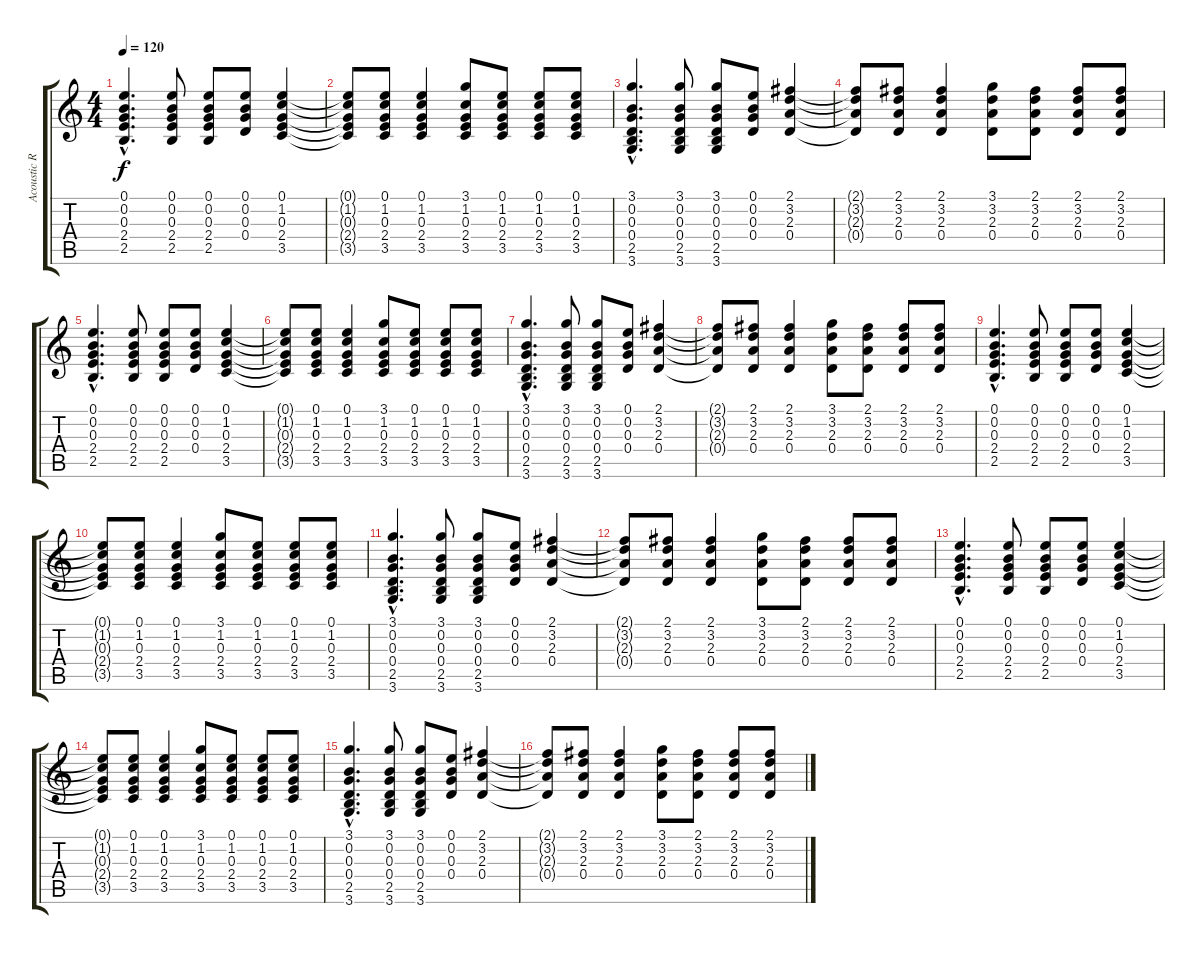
\track ("Acoustic Rhythm" "Acoustic R") {instrument acousticguitarsteel}
\staff {score tabs}
\tuning (E4 B3 G3 D3 A2 E2) {hide}
\ts (4 4)
\tempo 120
\clef g2
\ks c
(0.1{hac} 0.2{hac} 0.3{hac} 2.4{hac} 2.5{hac}).4{d dy f instrument acousticguitarsteel} (0.1 0.2 0.3 2.4 2.5).8 (0.1 0.2 0.3 2.4 2.5).8 (0.1 0.2 0.3 0.4).8 (0.1 1.2 0.3 2.4 3.5).4 |
(0.1{t} 1.2{t} 0.3{t} 2.4{t} 3.5{t}).8 (0.1 1.2 0.3 2.4 3.5).8 (0.1 1.2 0.3 2.4 3.5).4 (3.1 1.2 0.3 2.4 3.5).8 (0.1 1.2 0.3 2.4 3.5).8 (0.1 1.2 0.3 2.4 3.5).8 (0.1 1.2 0.3 2.4 3.5).8 |
(3.1{hac} 0.2{hac} 0.3{hac} 0.4{hac} 2.5{hac} 3.6{hac}).4{d} (3.1 0.2 0.3 0.4 2.5 3.6).8 (3.1 0.2 0.3 0.4 2.5 3.6).8 (0.1 0.2 0.3 0.4).8 (2.1 3.2 2.3 0.4).4 |
(2.1{t} 3.2{t} 2.3{t} 0.4{t}).8 (2.1 3.2 2.3 0.4).8 (2.1 3.2 2.3 0.4).4 (3.1 3.2 2.3 0.4).8 (2.1 3.2 2.3 0.4).8 (2.1 3.2 2.3 0.4).8 (2.1 3.2 2.3 0.4).8 |
(0.1{hac} 0.2{hac} 0.3{hac} 2.4{hac} 2.5{hac}).4{d} (0.1 0.2 0.3 2.4 2.5).8 (0.1 0.2 0.3 2.4 2.5).8 (0.1 0.2 0.3 0.4).8 (0.1 1.2 0.3 2.4 3.5).4 |
(0.1{t} 1.2{t} 0.3{t} 2.4{t} 3.5{t}).8 (0.1 1.2 0.3 2.4 3.5).8 (0.1 1.2 0.3 2.4 3.5).4 (3.1 1.2 0.3 2.4 3.5).8 (0.1 1.2 0.3 2.4 3.5).8 (0.1 1.2 0.3 2.4 3.5).8 (0.1 1.2 0.3 2.4 3.5).8 |
(3.1{hac} 0.2{hac} 0.3{hac} 0.4{hac} 2.5{hac} 3.6{hac}).4{d} (3.1 0.2 0.3 0.4 2.5 3.6).8 (3.1 0.2 0.3 0.4 2.5 3.6).8 (0.1 0.2 0.3 0.4).8 (2.1 3.2 2.3 0.4).4 |
(2.1{t} 3.2{t} 2.3{t} 0.4{t}).8 (2.1 3.2 2.3 0.4).8 (2.1 3.2 2.3 0.4).4 (3.1 3.2 2.3 0.4).8 (2.1 3.2 2.3 0.4).8 (2.1 3.2 2.3 0.4).8 (2.1 3.2 2.3 0.4).8 |
(0.1{hac} 0.2{hac} 0.3{hac} 2.4{hac} 2.5{hac}).4{d} (0.1 0.2 0.3 2.4 2.5).8 (0.1 0.2 0.3 2.4 2.5).8 (0.1 0.2 0.3 0.4).8 (0.1 1.2 0.3 2.4 3.5).4 |
(0.1{t} 1.2{t} 0.3{t} 2.4{t} 3.5{t}).8 (0.1 1.2 0.3 2.4 3.5).8 (0.1 1.2 0.3 2.4 3.5).4 (3.1 1.2 0.3 2.4 3.5).8 (0.1 1.2 0.3 2.4 3.5).8 (0.1 1.2 0.3 2.4 3.5).8 (0.1 1.2 0.3 2.4 3.5).8 |
(3.1{hac} 0.2{hac} 0.3{hac} 0.4{hac} 2.5{hac} 3.6{hac}).4{d} (3.1 0.2 0.3 0.4 2.5 3.6).8 (3.1 0.2 0.3 0.4 2.5 3.6).8 (0.1 0.2 0.3 0.4).8 (2.1 3.2 2.3 0.4).4 |
(2.1{t} 3.2{t} 2.3{t} 0.4{t}).8 (2.1 3.2 2.3 0.4).8 (2.1 3.2 2.3 0.4).4 (3.1 3.2 2.3 0.4).8 (2.1 3.2 2.3 0.4).8 (2.1 3.2 2.3 0.4).8 (2.1 3.2 2.3 0.4).8 |
(0.1{hac} 0.2{hac} 0.3{hac} 2.4{hac} 2.5{hac}).4{d} (0.1 0.2 0.3 2.4 2.5).8 (0.1 0.2 0.3 2.4 2.5).8 (0.1 0.2 0.3 0.4).8 (0.1 1.2 0.3 2.4 3.5).4 |
(0.1{t} 1.2{t} 0.3{t} 2.4{t} 3.5{t}).8 (0.1 1.2 0.3 2.4 3.5).8 (0.1 1.2 0.3 2.4 3.5).4 (3.1 1.2 0.3 2.4 3.5).8 (0.1 1.2 0.3 2.4 3.5).8 (0.1 1.2 0.3 2.4 3.5).8 (0.1 1.2 0.3 2.4 3.5).8 |
(3.1{hac} 0.2{hac} 0.3{hac} 0.4{hac} 2.5{hac} 3.6{hac}).4{d} (3.1 0.2 0.3 0.4 2.5 3.6).8 (3.1 0.2 0.3 0.4 2.5 3.6).8 (0.1 0.2 0.3 0.4).8 (2.1 3.2 2.3 0.4).4 |
(2.1{t} 3.2{t} 2.3{t} 0.4{t}).8 (2.1 3.2 2.3 0.4).8 (2.1 3.2 2.3 0.4).4 (3.1 3.2 2.3 0.4).8 (2.1 3.2 2.3 0.4).8 (2.1 3.2 2.3 0.4).8 (2.1 3.2 2.3 0.4).8
